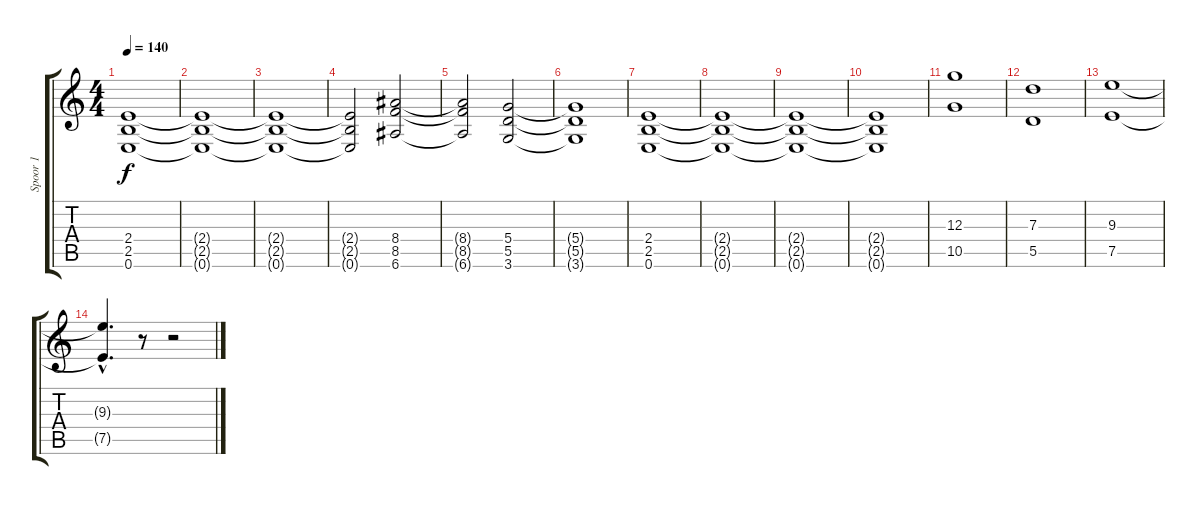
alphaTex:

\track ("Spoor 1" "Spoor 1") {instrument distortionguitar}
\staff {score tabs}
\tuning (E4 B3 G3 D3 A2 E2) {hide}
\ts (4 4)
\tempo 140
\clef g2
\ks c
(2.4{t} 2.5{t} 0.6{t}).1{dy f} |
(2.4{t} 2.5{t} 0.6{t}).1 |
(2.4{t} 2.5{t} 0.6{t}).1 |
(2.4{t} 2.5{t} 0.6{t}).2 (8.4 8.5 6.6).2 |
(8.4{t} 8.5{t} 6.6{t}).2 (5.4 5.5 3.6).2 |
(5.4{t} 5.5{t} 3.6{t}).1 |
(2.4 2.5 0.6).1 |
(2.4{t} 2.5{t} 0.6{t}).1 |
(2.4{t} 2.5{t} 0.6{t}).1 |
(2.4{t} 2.5{t} 0.6{t}).1 |
(12.3 10.5).1 |
(7.3 5.5).1 |
(9.3 7.5).1 |
(9.3{hac t} 7.5{hac t}).4{d} r.8 r.2
